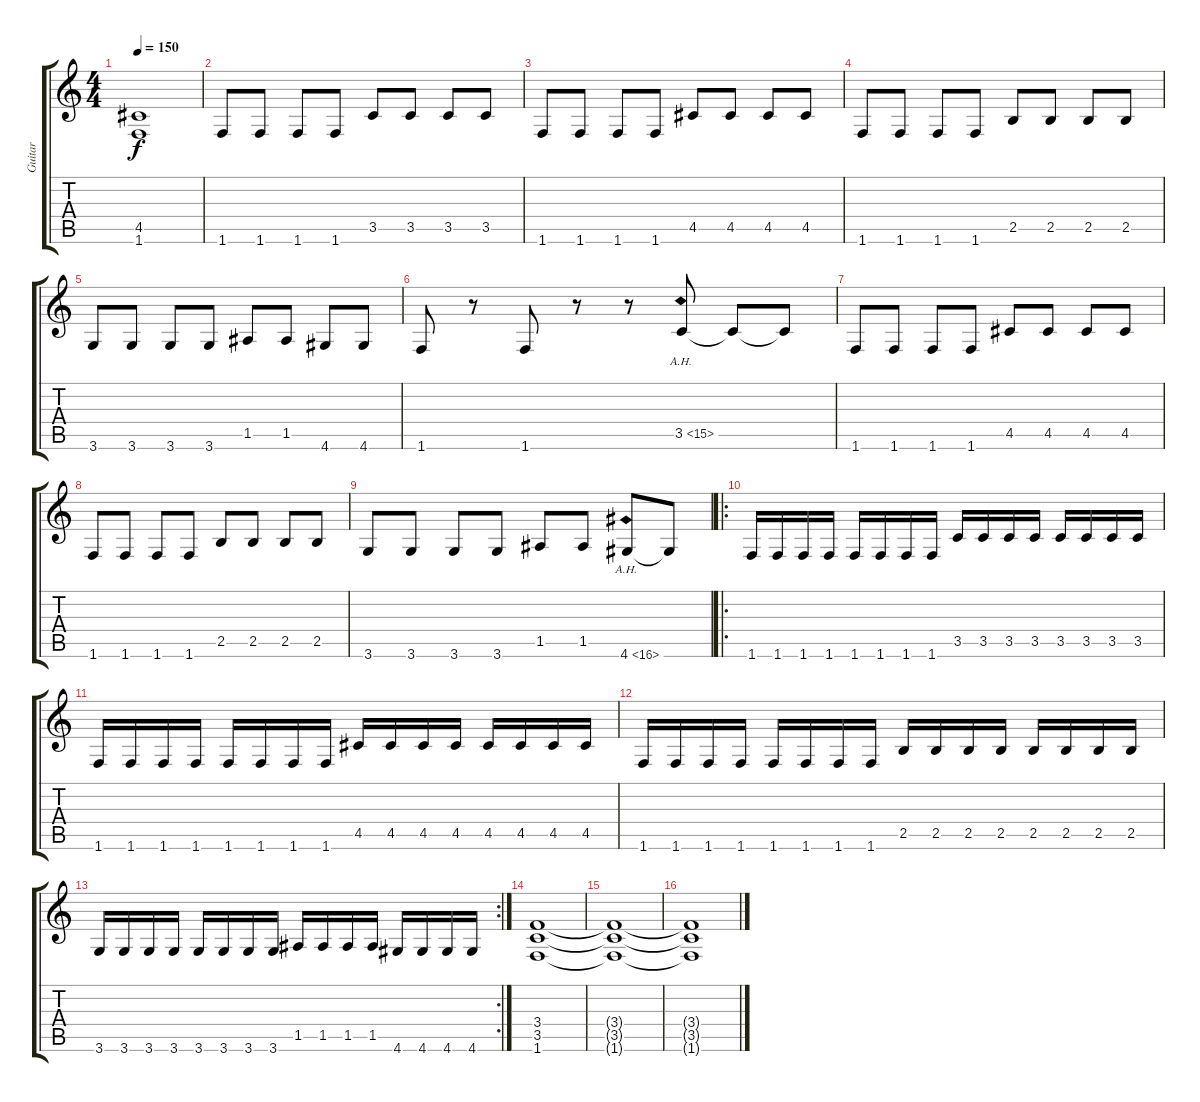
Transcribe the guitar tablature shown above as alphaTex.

\track ("Guitar" "Guitar") {instrument distortionguitar}
\staff {score tabs}
\tuning (E4 B3 G3 D3 A2 E2) {hide}
\ts (4 4)
\tempo 150
\clef g2
\ks c
(4.5{t} 1.6{t}).1{dy f} |
1.6.8{instrument distortionguitar} 1.6.8 1.6.8 1.6.8 3.5.8 3.5.8 3.5.8 3.5.8 |
1.6.8 1.6.8 1.6.8 1.6.8 4.5.8 4.5.8 4.5.8 4.5.8 |
1.6.8 1.6.8 1.6.8 1.6.8 2.5.8 2.5.8 2.5.8 2.5.8 |
3.6.8 3.6.8 3.6.8 3.6.8 1.5.8 1.5.8 4.6.8 4.6.8 |
1.6.8 r.8 1.6.8 r.8 r.8 3.5{ah 12}.8 3.5{t}.8 3.5{t}.8 |
1.6.8 1.6.8 1.6.8 1.6.8 4.5.8 4.5.8 4.5.8 4.5.8 |
1.6.8 1.6.8 1.6.8 1.6.8 2.5.8 2.5.8 2.5.8 2.5.8 |
3.6.8 3.6.8 3.6.8 3.6.8 1.5.8 1.5.8 4.6{ah 12}.8 4.6{t}.8 |
\ro
1.6.16 1.6.16 1.6.16 1.6.16 1.6.16 1.6.16 1.6.16 1.6.16 3.5.16 3.5.16 3.5.16 3.5.16 3.5.16 3.5.16 3.5.16 3.5.16 |
1.6.16 1.6.16 1.6.16 1.6.16 1.6.16 1.6.16 1.6.16 1.6.16 4.5.16 4.5.16 4.5.16 4.5.16 4.5.16 4.5.16 4.5.16 4.5.16 |
1.6.16 1.6.16 1.6.16 1.6.16 1.6.16 1.6.16 1.6.16 1.6.16 2.5.16 2.5.16 2.5.16 2.5.16 2.5.16 2.5.16 2.5.16 2.5.16 |
\rc 2
3.6.16 3.6.16 3.6.16 3.6.16 3.6.16 3.6.16 3.6.16 3.6.16 1.5.16 1.5.16 1.5.16 1.5.16 4.6.16 4.6.16 4.6.16 4.6.16 |
(3.4 3.5 1.6).1 |
(3.4{t} 3.5{t} 1.6{t}).1 |
(3.4{t} 3.5{t} 1.6{t}).1
